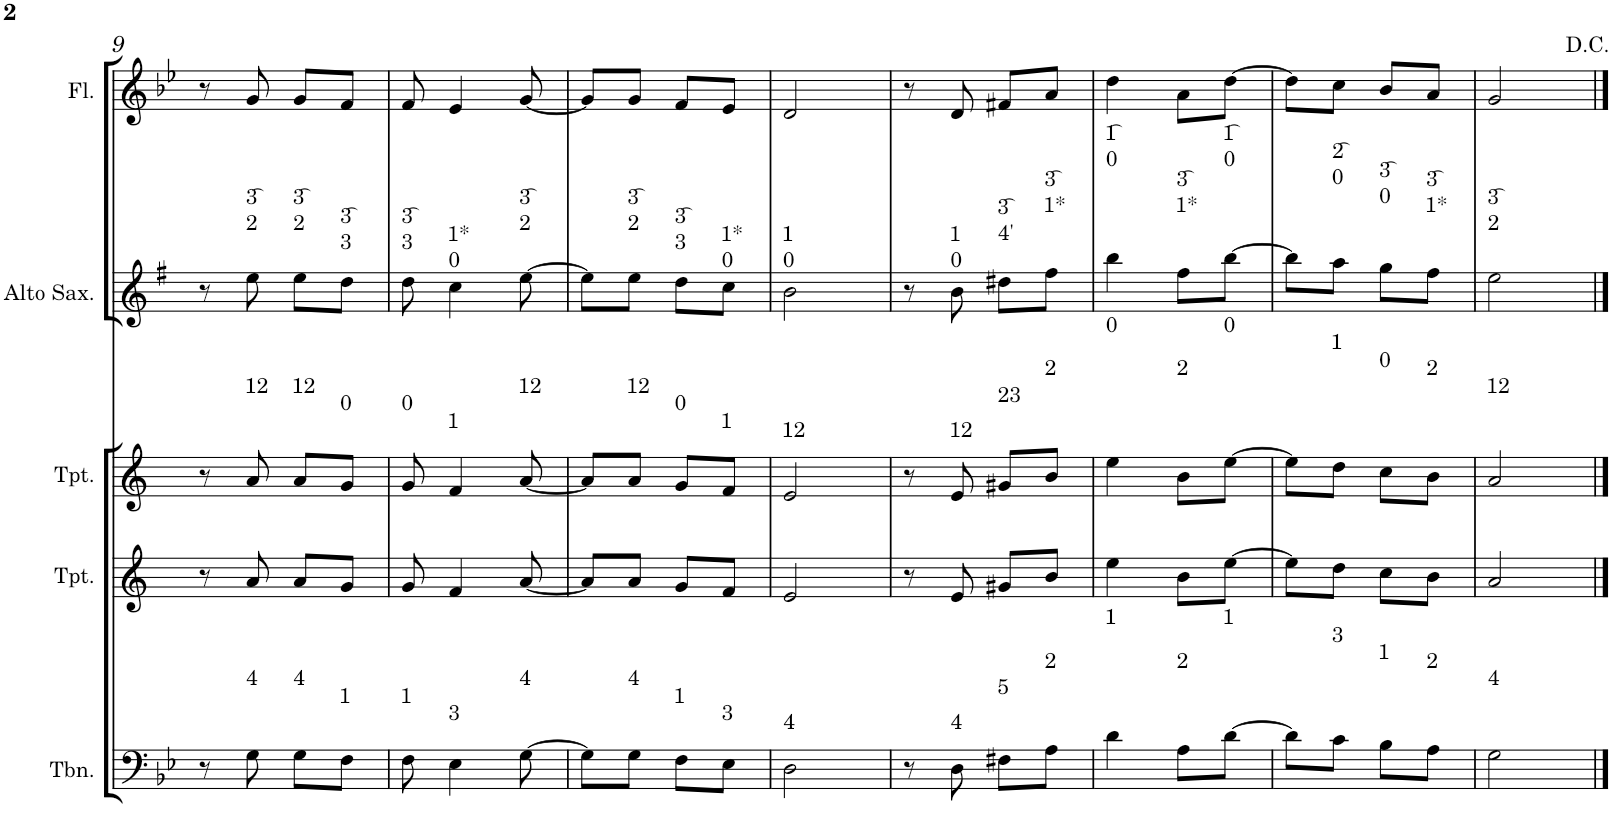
**kern	**kern	**kern	**kern	**kern
*part5	*part4	*part3	*part2	*part1
*staff5	*staff4	*staff3	*staff2	*staff1
*I"C clavF	*I"Bb	*I"Bb - Pirata	*I"Eb	*I"C clavG
!!LO:PB:g=z
*clefF4	*clefG2	*clefG2	*clefG2	*clefG2
*	*Trd1c2	*Trd1c2	*Trd5c9	*
*k[b-e-]	*k[]	*k[]	*k[f#]	*k[b-e-]
*B-:	*	*	*G:	*B-:
*M2/4	*M2/4	*M2/4	*M2/4	*M2/4
=9	=9	=9	=9	=9
8r	8r	8r	8r	8r
!	!	!	!LO:TX:a:t=3͡	!
!	!	!	!LO:TX:a:t=2	!
!	!	!LO:TX:a:t=12	!	!
!LO:TX:a:t=4	!	!	!	!
8G\	8a/	8a/	8ee\	8g/
!	!	!	!LO:TX:a:t=3͡	!
!	!	!	!LO:TX:a:t=2	!
!	!	!LO:TX:a:t=12	!	!
!LO:TX:a:t=4	!	!	!	!
8G\L	8a/L	8a/L	8ee\L	8g/L
!	!	!	!LO:TX:a:t=3͡	!
!	!	!	!LO:TX:a:t=3	!
!	!	!LO:TX:a:t=0	!	!
!LO:TX:a:t=1	!	!	!	!
8F\J	8g/J	8g/J	8dd\J	8f/J
=10	=10	=10	=10	=10
!	!	!	!LO:TX:a:t=3͡	!
!	!	!	!LO:TX:a:t=3	!
!	!	!LO:TX:a:t=0	!	!
!LO:TX:a:t=1	!	!	!	!
8F\	8g/	8g/	8dd\	8f/
!	!	!	!LO:TX:a:t=1*	!
!	!	!	!LO:TX:a:t=0	!
!	!	!LO:TX:a:t=1	!	!
!LO:TX:a:t=3	!	!	!	!
4E-\	4f/	4f/	4cc\	4e-/
!	!	!	!LO:TX:a:t=3͡	!
!	!	!	!LO:TX:a:t=2	!
!	!	!LO:TX:a:t=12	!	!
!LO:TX:a:t=4	!	!	!	!
[>8G\	[<8a/	[<8a/	[>8ee\	[<8g/
=11	=11	=11	=11	=11
8G\L]	8a/L]	8a/L]	8ee\L]	8g/L]
!	!	!	!LO:TX:a:t=3͡	!
!	!	!	!LO:TX:a:t=2	!
!	!	!LO:TX:a:t=12	!	!
!LO:TX:a:t=4	!	!	!	!
8G\J	8a/J	8a/J	8ee\J	8g/J
!	!	!	!LO:TX:a:t=3͡	!
!	!	!	!LO:TX:a:t=3	!
!	!	!LO:TX:a:t=0	!	!
!LO:TX:a:t=1	!	!	!	!
8F\L	8g/L	8g/L	8dd\L	8f/L
!	!	!	!LO:TX:a:t=1*	!
!	!	!	!LO:TX:a:t=0	!
!	!	!LO:TX:a:t=1	!	!
!LO:TX:a:t=3	!	!	!	!
8E-\J	8f/J	8f/J	8cc\J	8e-/J
=12	=12	=12	=12	=12
!	!	!	!LO:TX:a:t=1	!
!	!	!	!LO:TX:a:t=0	!
!	!	!LO:TX:a:t=12	!	!
!LO:TX:a:t=4	!	!	!	!
2D\	2e/	2e/	2b\	2d/
=13	=13	=13	=13	=13
8r	8r	8r	8r	8r
!	!	!	!LO:TX:a:t=1	!
!	!	!	!LO:TX:a:t=0	!
!	!	!LO:TX:a:t=12	!	!
!LO:TX:a:t=4	!	!	!	!
8D\	8e/	8e/	8b\	8d/
!	!	!	!LO:TX:a:t=3͡	!
!	!	!	!LO:TX:a:t=4'	!
!	!	!LO:TX:a:t=23	!	!
!LO:TX:a:t=5	!	!	!	!
8F#X\L	8g#X/L	8g#X/L	8dd#X\L	8f#X/L
!	!	!	!LO:TX:a:t=3͡	!
!	!	!	!LO:TX:a:t=1*	!
!	!	!LO:TX:a:t=2	!	!
!LO:TX:a:t=2	!	!	!	!
8A\J	8b/J	8b/J	8ff#\J	8a/J
=14	=14	=14	=14	=14
!	!	!	!LO:TX:a:t=1͡	!
!	!	!	!LO:TX:a:t=0	!
!	!	!LO:TX:a:t=0	!	!
!LO:TX:a:t=1	!	!	!	!
4d\	4ee\	4ee\	4bb\	4dd\
!	!	!	!LO:TX:a:t=3͡	!
!	!	!	!LO:TX:a:t=1*	!
!	!	!LO:TX:a:t=2	!	!
!LO:TX:a:t=2	!	!	!	!
8A\L	8b\L	8b\L	8ff#\L	8a\L
!	!	!	!LO:TX:a:t=1͡	!
!	!	!	!LO:TX:a:t=0	!
!	!	!LO:TX:a:t=0	!	!
!LO:TX:a:t=1	!	!	!	!
[>8d\J	[>8ee\J	[>8ee\J	[>8bb\J	[>8dd\J
=15	=15	=15	=15	=15
8d\L]	8ee\L]	8ee\L]	8bb\L]	8dd\L]
!	!	!	!LO:TX:a:t=2͡	!
!	!	!	!LO:TX:a:t=0	!
!	!	!LO:TX:a:t=1	!	!
!LO:TX:a:t=3	!	!	!	!
8c\J	8dd\J	8dd\J	8aa\J	8cc\J
!	!	!	!LO:TX:a:t=3͡	!
!	!	!	!LO:TX:a:t=0	!
!	!	!LO:TX:a:t=0	!	!
!LO:TX:a:t=1	!	!	!	!
8B-\L	8cc\L	8cc\L	8gg\L	8b-/L
!	!	!	!LO:TX:a:t=3͡	!
!	!	!	!LO:TX:a:t=1*	!
!	!	!LO:TX:a:t=2	!	!
!LO:TX:a:t=2	!	!	!	!
8A\J	8b\J	8b\J	8ff#\J	8a/J
=16	=16	=16	=16	=16
!	!	!	!LO:TX:a:t=3͡	!
!	!	!	!LO:TX:a:t=2	!
!	!	!LO:TX:a:t=12	!	!
!LO:TX:a:t=4	!	!	!	!
2G\	2a/	2a/	2ee\	2g/
==	==	==	==	==
*-	*-	*-	*-	*-
